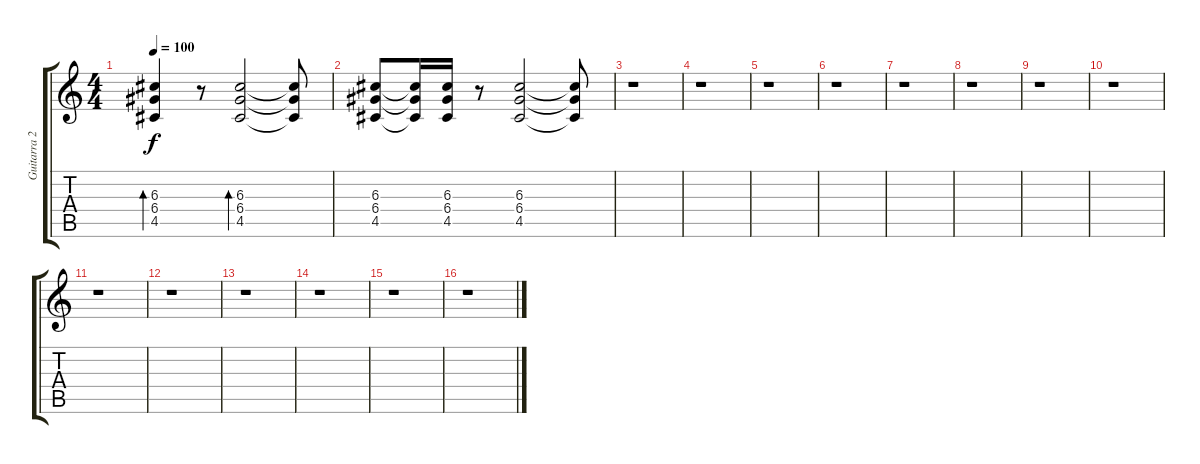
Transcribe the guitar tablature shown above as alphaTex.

\track ("Guitarra 2" "Guitarra 2") {instrument electricguitarjazz}
\staff {score tabs}
\tuning (E4 B3 G3 D3 A2 E2) {hide}
\ts (4 4)
\tempo 100
\clef g2
\ks c
(6.3 6.4 4.5).4{bd 120 dy f} r.8 (6.3 6.4 4.5).2{bd 120} (6.3{t} 6.4{t} 4.5{t}).8 |
(6.3 6.4 4.5).8 (6.3{t} 6.4{t} 4.5{t}).16 (6.3 6.4 4.5).16 r.8 (6.3 6.4 4.5).2 (6.3{t} 6.4{t} 4.5{t}).8 |
r.1 |
r.1 |
r.1 |
r.1 |
r.1 |
r.1 |
r.1 |
r.1 |
r.1 |
r.1 |
r.1 |
r.1 |
r.1 |
r.1
